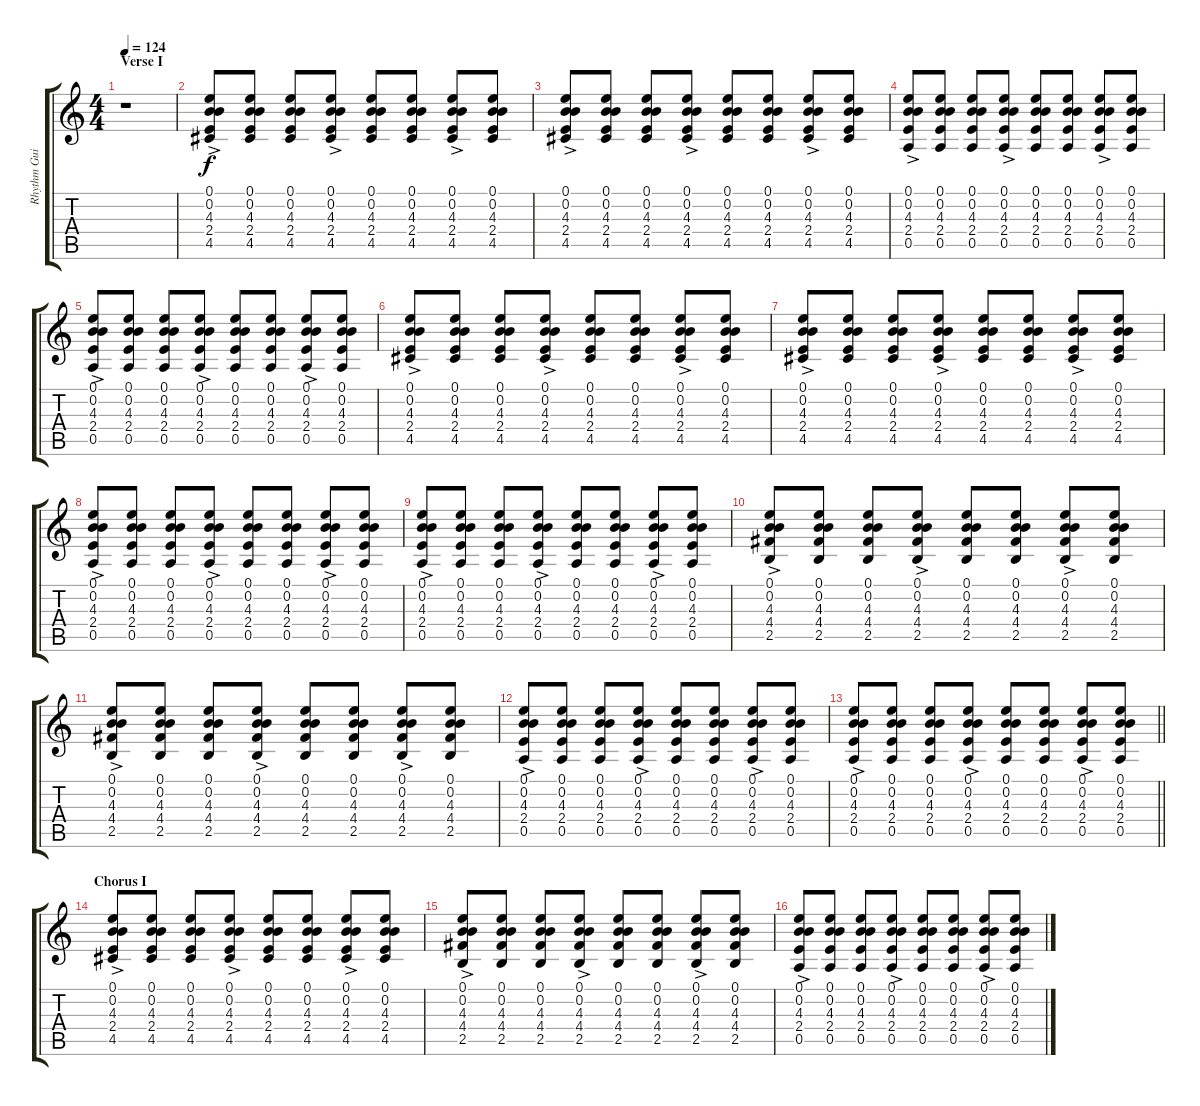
\track ("Rhythm Guitar" "Rhythm Gui") {instrument acousticguitarsteel}
\staff {score tabs}
\tuning (E4 B3 G3 D3 A2 E2) {hide}
\ts (4 4)
\section ("" "Verse I")
\tempo 124
\clef g2
\ks c
r.1{dy f instrument acousticguitarsteel} |
(0.1{ac} 0.2{ac} 4.3{ac} 2.4{ac} 4.5{ac}).8 (0.1 0.2 4.3 2.4 4.5).8 (0.1 0.2 4.3 2.4 4.5).8 (0.1{ac} 0.2{ac} 4.3{ac} 2.4{ac} 4.5{ac}).8 (0.1 0.2 4.3 2.4 4.5).8 (0.1 0.2 4.3 2.4 4.5).8 (0.1{ac} 0.2{ac} 4.3{ac} 2.4{ac} 4.5{ac}).8 (0.1 0.2 4.3 2.4 4.5).8 |
(0.1{ac} 0.2{ac} 4.3{ac} 2.4{ac} 4.5{ac}).8 (0.1 0.2 4.3 2.4 4.5).8 (0.1 0.2 4.3 2.4 4.5).8 (0.1{ac} 0.2{ac} 4.3{ac} 2.4{ac} 4.5{ac}).8 (0.1 0.2 4.3 2.4 4.5).8 (0.1 0.2 4.3 2.4 4.5).8 (0.1{ac} 0.2{ac} 4.3{ac} 2.4{ac} 4.5{ac}).8 (0.1 0.2 4.3 2.4 4.5).8 |
(0.1{ac} 0.2{ac} 4.3{ac} 2.4{ac} 0.5{ac}).8 (0.1 0.2 4.3 2.4 0.5).8 (0.1 0.2 4.3 2.4 0.5).8 (0.1{ac} 0.2{ac} 4.3{ac} 2.4{ac} 0.5{ac}).8 (0.1 0.2 4.3 2.4 0.5).8 (0.1 0.2 4.3 2.4 0.5).8 (0.1{ac} 0.2{ac} 4.3{ac} 2.4{ac} 0.5{ac}).8 (0.1 0.2 4.3 2.4 0.5).8 |
(0.1{ac} 0.2{ac} 4.3{ac} 2.4{ac} 0.5{ac}).8 (0.1 0.2 4.3 2.4 0.5).8 (0.1 0.2 4.3 2.4 0.5).8 (0.1{ac} 0.2{ac} 4.3{ac} 2.4{ac} 0.5{ac}).8 (0.1 0.2 4.3 2.4 0.5).8 (0.1 0.2 4.3 2.4 0.5).8 (0.1{ac} 0.2{ac} 4.3{ac} 2.4{ac} 0.5{ac}).8 (0.1 0.2 4.3 2.4 0.5).8 |
(0.1{ac} 0.2{ac} 4.3{ac} 2.4{ac} 4.5{ac}).8 (0.1 0.2 4.3 2.4 4.5).8 (0.1 0.2 4.3 2.4 4.5).8 (0.1{ac} 0.2{ac} 4.3{ac} 2.4{ac} 4.5{ac}).8 (0.1 0.2 4.3 2.4 4.5).8 (0.1 0.2 4.3 2.4 4.5).8 (0.1{ac} 0.2{ac} 4.3{ac} 2.4{ac} 4.5{ac}).8 (0.1 0.2 4.3 2.4 4.5).8 |
(0.1{ac} 0.2{ac} 4.3{ac} 2.4{ac} 4.5{ac}).8 (0.1 0.2 4.3 2.4 4.5).8 (0.1 0.2 4.3 2.4 4.5).8 (0.1{ac} 0.2{ac} 4.3{ac} 2.4{ac} 4.5{ac}).8 (0.1 0.2 4.3 2.4 4.5).8 (0.1 0.2 4.3 2.4 4.5).8 (0.1{ac} 0.2{ac} 4.3{ac} 2.4{ac} 4.5{ac}).8 (0.1 0.2 4.3 2.4 4.5).8 |
(0.1{ac} 0.2{ac} 4.3{ac} 2.4{ac} 0.5{ac}).8 (0.1 0.2 4.3 2.4 0.5).8 (0.1 0.2 4.3 2.4 0.5).8 (0.1{ac} 0.2{ac} 4.3{ac} 2.4{ac} 0.5{ac}).8 (0.1 0.2 4.3 2.4 0.5).8 (0.1 0.2 4.3 2.4 0.5).8 (0.1{ac} 0.2{ac} 4.3{ac} 2.4{ac} 0.5{ac}).8 (0.1 0.2 4.3 2.4 0.5).8 |
(0.1{ac} 0.2{ac} 4.3{ac} 2.4{ac} 0.5{ac}).8 (0.1 0.2 4.3 2.4 0.5).8 (0.1 0.2 4.3 2.4 0.5).8 (0.1{ac} 0.2{ac} 4.3{ac} 2.4{ac} 0.5{ac}).8 (0.1 0.2 4.3 2.4 0.5).8 (0.1 0.2 4.3 2.4 0.5).8 (0.1{ac} 0.2{ac} 4.3{ac} 2.4{ac} 0.5{ac}).8 (0.1 0.2 4.3 2.4 0.5).8 |
(0.1{ac} 0.2{ac} 4.3{ac} 4.4{ac} 2.5{ac}).8 (0.1 0.2 4.3 4.4 2.5).8 (0.1 0.2 4.3 4.4 2.5).8 (0.1{ac} 0.2{ac} 4.3{ac} 4.4{ac} 2.5{ac}).8 (0.1 0.2 4.3 4.4 2.5).8 (0.1 0.2 4.3 4.4 2.5).8 (0.1{ac} 0.2{ac} 4.3{ac} 4.4{ac} 2.5{ac}).8 (0.1 0.2 4.3 4.4 2.5).8 |
(0.1{ac} 0.2{ac} 4.3{ac} 4.4{ac} 2.5{ac}).8 (0.1 0.2 4.3 4.4 2.5).8 (0.1 0.2 4.3 4.4 2.5).8 (0.1{ac} 0.2{ac} 4.3{ac} 4.4{ac} 2.5{ac}).8 (0.1 0.2 4.3 4.4 2.5).8 (0.1 0.2 4.3 4.4 2.5).8 (0.1{ac} 0.2{ac} 4.3{ac} 4.4{ac} 2.5{ac}).8 (0.1 0.2 4.3 4.4 2.5).8 |
(0.1{ac} 0.2{ac} 4.3{ac} 2.4{ac} 0.5{ac}).8 (0.1 0.2 4.3 2.4 0.5).8 (0.1 0.2 4.3 2.4 0.5).8 (0.1{ac} 0.2{ac} 4.3{ac} 2.4{ac} 0.5{ac}).8 (0.1 0.2 4.3 2.4 0.5).8 (0.1 0.2 4.3 2.4 0.5).8 (0.1{ac} 0.2{ac} 4.3{ac} 2.4{ac} 0.5{ac}).8 (0.1 0.2 4.3 2.4 0.5).8 |
\barLineRight lightlight
(0.1{ac} 0.2{ac} 4.3{ac} 2.4{ac} 0.5{ac}).8 (0.1 0.2 4.3 2.4 0.5).8 (0.1 0.2 4.3 2.4 0.5).8 (0.1{ac} 0.2{ac} 4.3{ac} 2.4{ac} 0.5{ac}).8 (0.1 0.2 4.3 2.4 0.5).8 (0.1 0.2 4.3 2.4 0.5).8 (0.1{ac} 0.2{ac} 4.3{ac} 2.4{ac} 0.5{ac}).8 (0.1 0.2 4.3 2.4 0.5).8 |
\section ("" "Chorus I")
(0.1{ac} 0.2{ac} 4.3{ac} 2.4{ac} 4.5{ac}).8 (0.1 0.2 4.3 2.4 4.5).8 (0.1 0.2 4.3 2.4 4.5).8 (0.1{ac} 0.2{ac} 4.3{ac} 2.4{ac} 4.5{ac}).8 (0.1 0.2 4.3 2.4 4.5).8 (0.1 0.2 4.3 2.4 4.5).8 (0.1{ac} 0.2{ac} 4.3{ac} 2.4{ac} 4.5{ac}).8 (0.1 0.2 4.3 2.4 4.5).8 |
(0.1{ac} 0.2{ac} 4.3{ac} 4.4{ac} 2.5{ac}).8 (0.1 0.2 4.3 4.4 2.5).8 (0.1 0.2 4.3 4.4 2.5).8 (0.1{ac} 0.2{ac} 4.3{ac} 4.4{ac} 2.5{ac}).8 (0.1 0.2 4.3 4.4 2.5).8 (0.1 0.2 4.3 4.4 2.5).8 (0.1{ac} 0.2{ac} 4.3{ac} 4.4{ac} 2.5{ac}).8 (0.1 0.2 4.3 4.4 2.5).8 |
(0.1{ac} 0.2{ac} 4.3{ac} 2.4{ac} 0.5{ac}).8 (0.1 0.2 4.3 2.4 0.5).8 (0.1 0.2 4.3 2.4 0.5).8 (0.1{ac} 0.2{ac} 4.3{ac} 2.4{ac} 0.5{ac}).8 (0.1 0.2 4.3 2.4 0.5).8 (0.1 0.2 4.3 2.4 0.5).8 (0.1{ac} 0.2{ac} 4.3{ac} 2.4{ac} 0.5{ac}).8 (0.1 0.2 4.3 2.4 0.5).8
